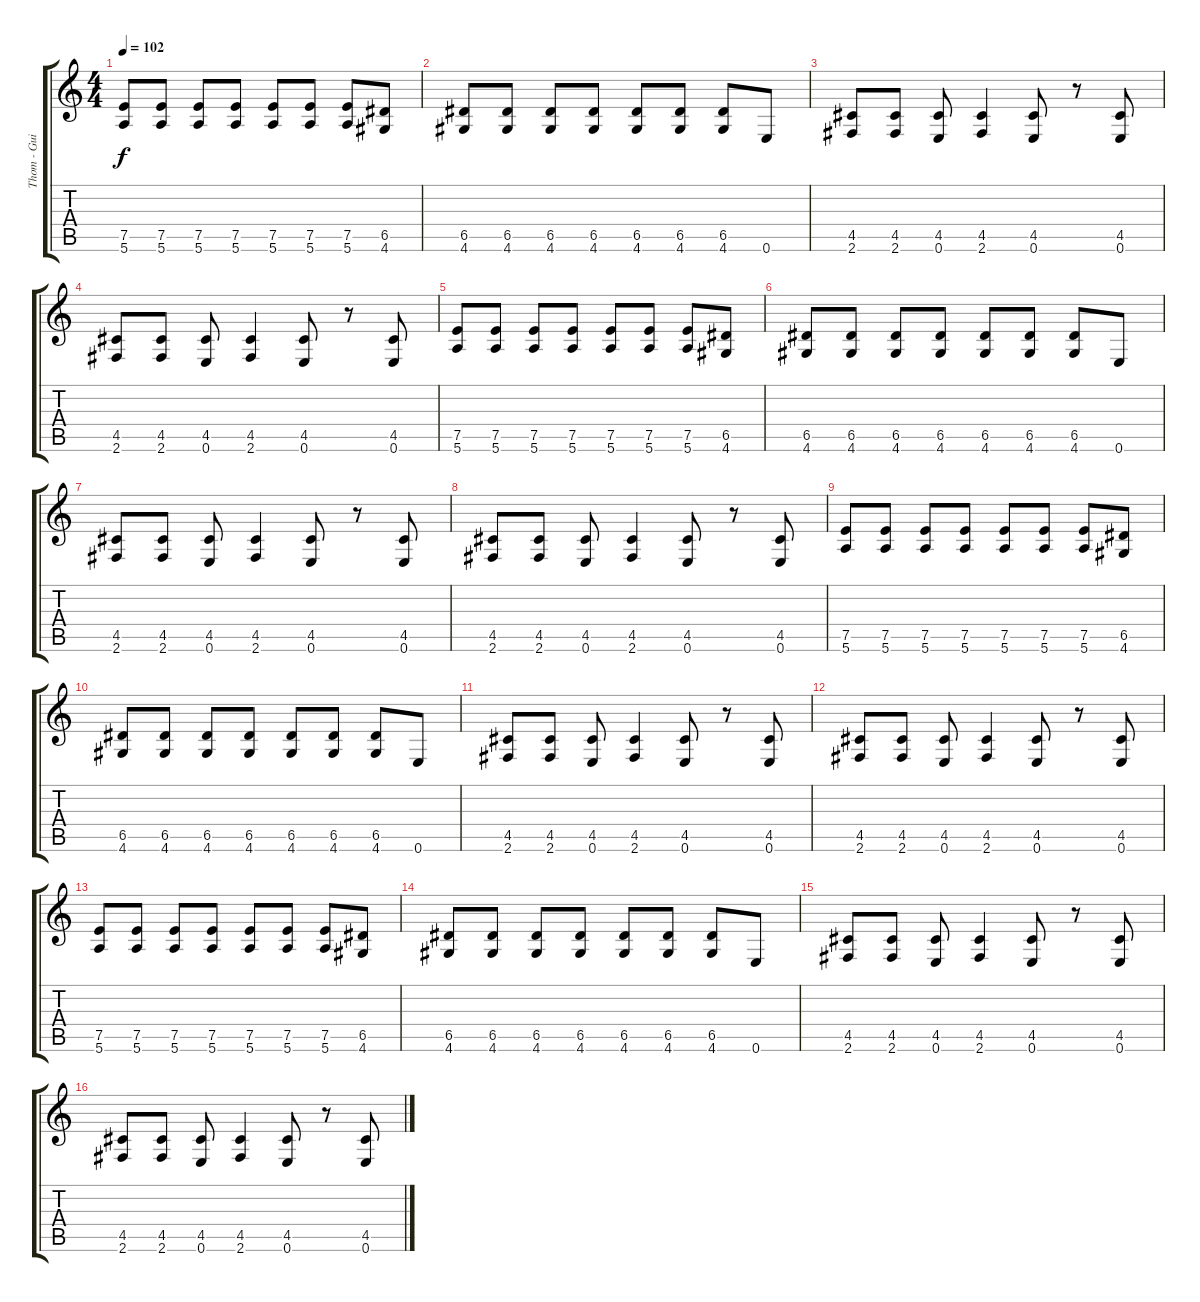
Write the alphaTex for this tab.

\track ("Thom - Guitar" "Thom - Gui") {instrument electricguitarclean}
\staff {score tabs}
\tuning (E4 B3 G3 D3 A2 E2) {hide}
\ts (4 4)
\tempo 102
\clef g2
\ks c
(7.5 5.6).8{dy f} (7.5 5.6).8 (7.5 5.6).8 (7.5 5.6).8 (7.5 5.6).8 (7.5 5.6).8 (7.5 5.6).8 (6.5 4.6).8 |
(6.5 4.6).8 (6.5 4.6).8 (6.5 4.6).8 (6.5 4.6).8 (6.5 4.6).8 (6.5 4.6).8 (6.5 4.6).8 0.6.8 |
(4.5 2.6).8 (4.5 2.6).8 (4.5 0.6).8 (4.5 2.6).4 (4.5 0.6).8 r.8 (4.5 0.6).8 |
(4.5 2.6).8 (4.5 2.6).8 (4.5 0.6).8 (4.5 2.6).4 (4.5 0.6).8 r.8 (4.5 0.6).8 |
(7.5 5.6).8 (7.5 5.6).8 (7.5 5.6).8 (7.5 5.6).8 (7.5 5.6).8 (7.5 5.6).8 (7.5 5.6).8 (6.5 4.6).8 |
(6.5 4.6).8 (6.5 4.6).8 (6.5 4.6).8 (6.5 4.6).8 (6.5 4.6).8 (6.5 4.6).8 (6.5 4.6).8 0.6.8 |
(4.5 2.6).8 (4.5 2.6).8 (4.5 0.6).8 (4.5 2.6).4 (4.5 0.6).8 r.8 (4.5 0.6).8 |
(4.5 2.6).8 (4.5 2.6).8 (4.5 0.6).8 (4.5 2.6).4 (4.5 0.6).8 r.8 (4.5 0.6).8 |
(7.5 5.6).8 (7.5 5.6).8 (7.5 5.6).8 (7.5 5.6).8 (7.5 5.6).8 (7.5 5.6).8 (7.5 5.6).8 (6.5 4.6).8 |
(6.5 4.6).8 (6.5 4.6).8 (6.5 4.6).8 (6.5 4.6).8 (6.5 4.6).8 (6.5 4.6).8 (6.5 4.6).8 0.6.8 |
(4.5 2.6).8{instrument distortionguitar} (4.5 2.6).8 (4.5 0.6).8 (4.5 2.6).4 (4.5 0.6).8 r.8 (4.5 0.6).8 |
(4.5 2.6).8 (4.5 2.6).8 (4.5 0.6).8 (4.5 2.6).4 (4.5 0.6).8 r.8 (4.5 0.6).8 |
(7.5 5.6).8 (7.5 5.6).8 (7.5 5.6).8 (7.5 5.6).8 (7.5 5.6).8 (7.5 5.6).8 (7.5 5.6).8 (6.5 4.6).8 |
(6.5 4.6).8 (6.5 4.6).8 (6.5 4.6).8 (6.5 4.6).8 (6.5 4.6).8 (6.5 4.6).8 (6.5 4.6).8 0.6.8 |
(4.5 2.6).8{instrument distortionguitar} (4.5 2.6).8 (4.5 0.6).8 (4.5 2.6).4 (4.5 0.6).8 r.8 (4.5 0.6).8 |
(4.5 2.6).8 (4.5 2.6).8 (4.5 0.6).8 (4.5 2.6).4 (4.5 0.6).8 r.8 (4.5 0.6).8
